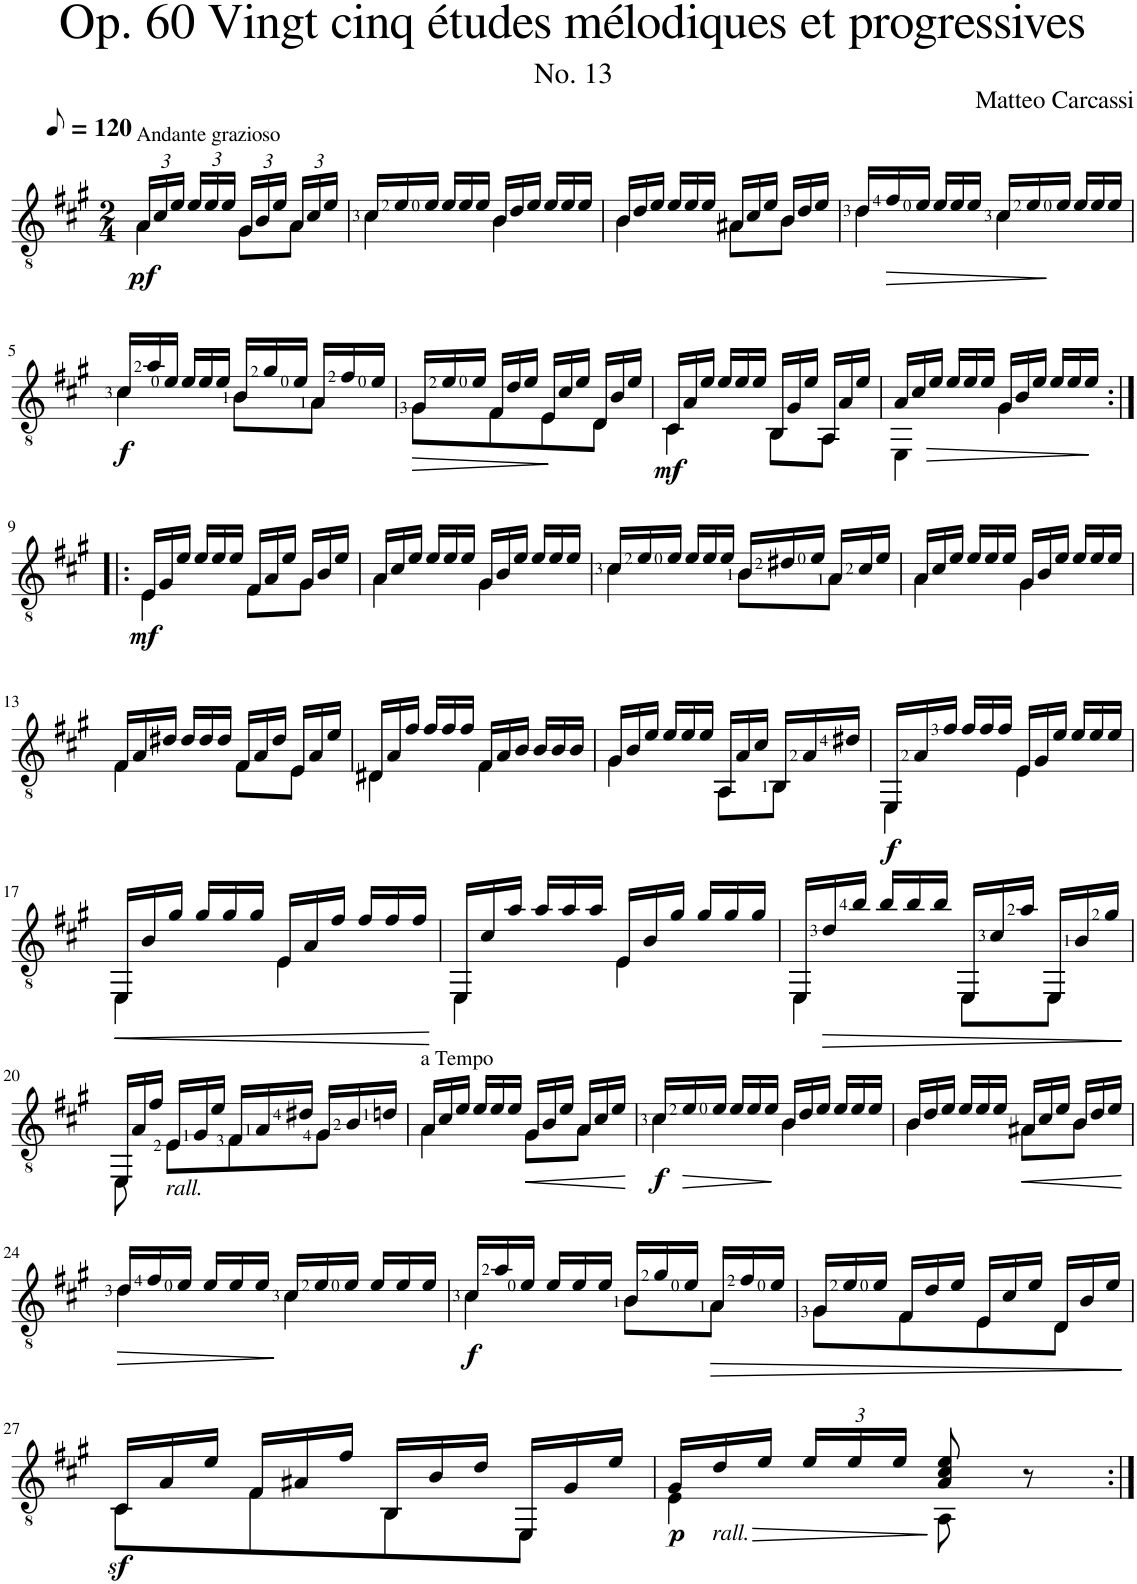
**kern	**dynam
*part1	*part1
*staff1	*staff1
*I"Classical Guitar	*
*I'Guit.	*
*clefGv2	*
*k[f#c#g#]	*
*M2/4	*
*MM60	*
*Xbrackettup	*
=1	=1
*^	*
!LO:TX:a:t=Andante grazioso	!	!
!	!	!LO:DY:b
24A/LL	4A\	other-dynamics
24c#/	.	.
24e/JJ	.	.
24e/LL	.	.
24e/	.	.
24e/JJ	.	.
24G#/LL	8G#\L	.
24B/	.	.
24e/JJ	.	.
24A/LL	8A\J	.
24c#/	.	.
24e/JJ	.	.
=2	=2	=2
24c#/LL	4c#\	.
24e/	.	.
24e/JJ	.	.
24e/LL	.	.
24e/	.	.
24e/JJ	.	.
24B/LL	4B\	.
24d/	.	.
24e/JJ	.	.
24e/LL	.	.
24e/	.	.
24e/JJ	.	.
=3	=3	=3
24B/LL	4B\	.
24d/	.	.
24e/JJ	.	.
24e/LL	.	.
24e/	.	.
24e/JJ	.	.
24A#X/LL	8A#\L	.
24c#/	.	.
24e/JJ	.	.
24B/LL	8B\J	.
24d/	.	.
24e/JJ	.	.
=4	=4	=4
24d/LL	4d\	.
!	!	!LO:HP:b
24f#/	.	>
24e/JJ	.	.
24e/LL	.	.
24e/	.	.
24e/JJ	.	.
24c#/LL	4c#\	.
24e/	.	.
24e/JJ	.	]
24e/LL	.	.
24e/	.	.
24e/JJ	.	.
!!LO:LB:g=z	!!
=5	=5	=5
!	!	!LO:DY:b
24c#/LL	4c#\	f
24a/	.	.
24e/JJ	.	.
24e/LL	.	.
24e/	.	.
24e/JJ	.	.
24B/LL	8B\L	.
24g#/	.	.
24e/JJ	.	.
24A/LL	8A\J	.
24f#/	.	.
24e/JJ	.	.
=6	=6	=6
!	!	!LO:HP:b
24G#/LL	8G#\L	>
24e/	.	.
24e/JJ	.	.
24F#/LL	8F#\	.
24d/	.	.
24e/JJ	.	.
24E/LL	8E\	.
24c#/	.	]
24e/JJ	.	.
24D/LL	8D\J	.
24B/	.	.
24e/JJ	.	.
=7	=7	=7
!	!	!LO:DY:b
24C#/LL	4C#\	mf
24A/	.	.
24e/JJ	.	.
24e/LL	.	.
24e/	.	.
24e/JJ	.	.
24BB/LL	8BB\L	.
24G#/	.	.
24e/JJ	.	.
24AA/LL	8AA\J	.
24A/	.	.
24e/JJ	.	.
=8	=8	=8
24A/LL	4EE\	.
!	!	!LO:HP:b
24c#/	.	>
24e/JJ	.	.
24e/LL	.	.
24e/	.	.
24e/JJ	.	.
24G#/LL	4G#\	.
24B/	.	.
24e/JJ	.	.
24e/LL	.	.
24e/	.	.
24e/JJ	.	]
!!LO:LB:g=z	!!
=9:|!|:	=9:|!|:	=9:|!|:
!	!	!LO:DY:b
24E/LL	4E\	mf
24G#/	.	.
24e/JJ	.	.
24e/LL	.	.
24e/	.	.
24e/JJ	.	.
24F#/LL	8F#\L	.
24A/	.	.
24e/JJ	.	.
24G#/LL	8G#\J	.
24B/	.	.
24e/JJ	.	.
=10	=10	=10
24A/LL	4A\	.
24c#/	.	.
24e/JJ	.	.
24e/LL	.	.
24e/	.	.
24e/JJ	.	.
24G#/LL	4G#\	.
24B/	.	.
24e/JJ	.	.
24e/LL	.	.
24e/	.	.
24e/JJ	.	.
=11	=11	=11
24c#/LL	4c#\	.
24e/	.	.
24e/JJ	.	.
24e/LL	.	.
24e/	.	.
24e/JJ	.	.
24B/LL	8B\L	.
24d#X/	.	.
24e/JJ	.	.
24A/LL	8A\J	.
24c#/	.	.
24e/JJ	.	.
=12	=12	=12
24A/LL	4A\	.
24c#/	.	.
24e/JJ	.	.
24e/LL	.	.
24e/	.	.
24e/JJ	.	.
24G#/LL	4G#\	.
24B/	.	.
24e/JJ	.	.
24e/LL	.	.
24e/	.	.
24e/JJ	.	.
!!LO:LB:g=z	!!
=13	=13	=13
24F#/LL	4F#\	.
24A/	.	.
24d#X/JJ	.	.
24d#/LL	.	.
24d#/	.	.
24d#/JJ	.	.
24F#/LL	8F#\L	.
24A/	.	.
24d#/JJ	.	.
24E/LL	8E\J	.
24A/	.	.
24e/JJ	.	.
=14	=14	=14
24D#X/LL	4D#\	.
24A/	.	.
24f#/JJ	.	.
24f#/LL	.	.
24f#/	.	.
24f#/JJ	.	.
24F#/LL	4F#\	.
24A/	.	.
24B/JJ	.	.
24B/LL	.	.
24B/	.	.
24B/JJ	.	.
=15	=15	=15
24G#/LL	4G#\	.
24B/	.	.
24e/JJ	.	.
24e/LL	.	.
24e/	.	.
24e/JJ	.	.
24AA/LL	8AA\L	.
24A/	.	.
24c#/JJ	.	.
24BB/LL	8BB\J	.
24A/	.	.
24d#X/JJ	.	.
=16	=16	=16
!	!	!LO:DY:b
24EE/LL	4EE\	f
24A/	.	.
24f#/JJ	.	.
24f#/LL	.	.
24f#/	.	.
24f#/JJ	.	.
24E/LL	4E\	.
24G#/	.	.
24e/JJ	.	.
24e/LL	.	.
24e/	.	.
24e/JJ	.	.
!!LO:LB:g=z	!!
=17	=17	=17
!	!	!LO:HP:b
24EE/LL	4EE\	<
24B/	.	.
24g#/JJ	.	.
24g#/LL	.	.
24g#/	.	.
24g#/JJ	.	.
24E/LL	4E\	.
24A/	.	.
24f#/JJ	.	.
24f#/LL	.	.
24f#/	.	.
24f#/JJ	.	.
*v	*v	*
.	[
=18	=18
*^	*
24EE/LL	4EE\	.
24c#/	.	.
24a/JJ	.	.
24a/LL	.	.
24a/	.	.
24a/JJ	.	.
24E/LL	4E\	.
24B/	.	.
24g#/JJ	.	.
24g#/LL	.	.
24g#/	.	.
24g#/JJ	.	.
=19	=19	=19
24EE/LL	4EE\	.
!	!	!LO:HP:b
24d/	.	>
24b/JJ	.	.
24b/LL	.	.
24b/	.	.
24b/JJ	.	.
24EE/LL	8EE\L	.
24c#/	.	.
24a/JJ	.	.
24EE/LL	8EE\J	.
24B/	.	.
24g#/JJ	.	.
*v	*v	*
.	]
!!LO:LB:g=z
=20	=20
*^	*
24EE/LL	8EE\	.
24A/	.	.
24f#/JJ	.	.
!LO:TX:b:i:t=rall.	!	!
24E/LL	8E\L	.
24G#/	.	.
24e/JJ	.	.
24F#/LL	8F#\	.
24A/	.	.
24d#X/JJ	.	.
24G#/LL	8G#\J	.
24B/	.	.
24dn/JJ	.	.
=21	=21	=21
!LO:TX:a:t=a Tempo	!	!
24A/LL	4A\	.
24c#/	.	.
24e/JJ	.	.
24e/LL	.	.
24e/	.	.
24e/JJ	.	.
!	!	!LO:HP:b
24G#/LL	8G#\L	<
24B/	.	.
24e/JJ	.	.
24A/LL	8A\J	.
24c#/	.	.
24e/JJ	.	.
*v	*v	*
.	[
=22	=22
*^	*
!	!	!LO:DY:b
24c#/LL	4c#\	f
!	!	!LO:HP:b
24e/	.	>
24e/JJ	.	.
24e/LL	.	.
24e/	.	.
24e/JJ	.	.
24B/LL	4B\	]
24d/	.	.
24e/JJ	.	.
24e/LL	.	.
24e/	.	.
24e/JJ	.	.
=23	=23	=23
24B/LL	4B\	.
24d/	.	.
24e/JJ	.	.
24e/LL	.	.
24e/	.	.
24e/JJ	.	.
!	!	!LO:HP:b
24A#X/LL	8A#\L	<
24c#/	.	.
24e/JJ	.	.
24B/LL	8B\J	.
24d/	.	.
24e/JJ	.	.
*v	*v	*
.	[
!!LO:LB:g=z
=24	=24
!	!LO:HP:b
*^	*
24d/LL	4d\	>
24f#/	.	.
24e/JJ	.	.
24e/LL	.	.
24e/	.	.
24e/JJ	.	.
24c#/LL	4c#\	]
24e/	.	.
24e/JJ	.	.
24e/LL	.	.
24e/	.	.
24e/JJ	.	.
=25	=25	=25
!	!	!LO:DY:b
24c#/LL	4c#\	f
24a/	.	.
24e/JJ	.	.
24e/LL	.	.
24e/	.	.
24e/JJ	.	.
24B/LL	8B\L	.
24g#/	.	.
24e/JJ	.	.
!	!	!LO:HP:b
24A/LL	8A\J	>
24f#/	.	.
24e/JJ	.	.
=26	=26	=26
24G#/LL	8G#\L	.
24e/	.	.
24e/JJ	.	.
24F#/LL	8F#\	.
24d/	.	.
24e/JJ	.	.
24E/LL	8E\	.
24c#/	.	.
24e/JJ	.	.
24D/LL	8D\J	.
24B/	.	.
24e/JJ	.	.
*v	*v	*
.	]
!!LO:LB:g=z
=27	=27
*^	*
!	!	!LO:DY:b
24C#/LL	8C#\L	sf
24A/	.	.
24e/JJ	.	.
24F#/LL	8F#\	.
24A#X/	.	.
24f#/JJ	.	.
24BB/LL	8BB\	.
24B/	.	.
24d/JJ	.	.
24EE/LL	8EE\J	.
24G#/	.	.
24e/JJ	.	.
=28	=28	=28
!	!	!LO:DY:b
24G#/LL	4E\	p
!LO:TX:b:i:t=rall.	!	!
!	!	!LO:HP:b
24d/	.	>
24e/JJ	.	.
24e/LL	.	.
24e/	.	.
24e/JJ	.	.
8A/ 8c#/ 8e/	8AA\	]
8r	8ryy	.
*v	*v	*
=:|!	=:|!
*-	*-
